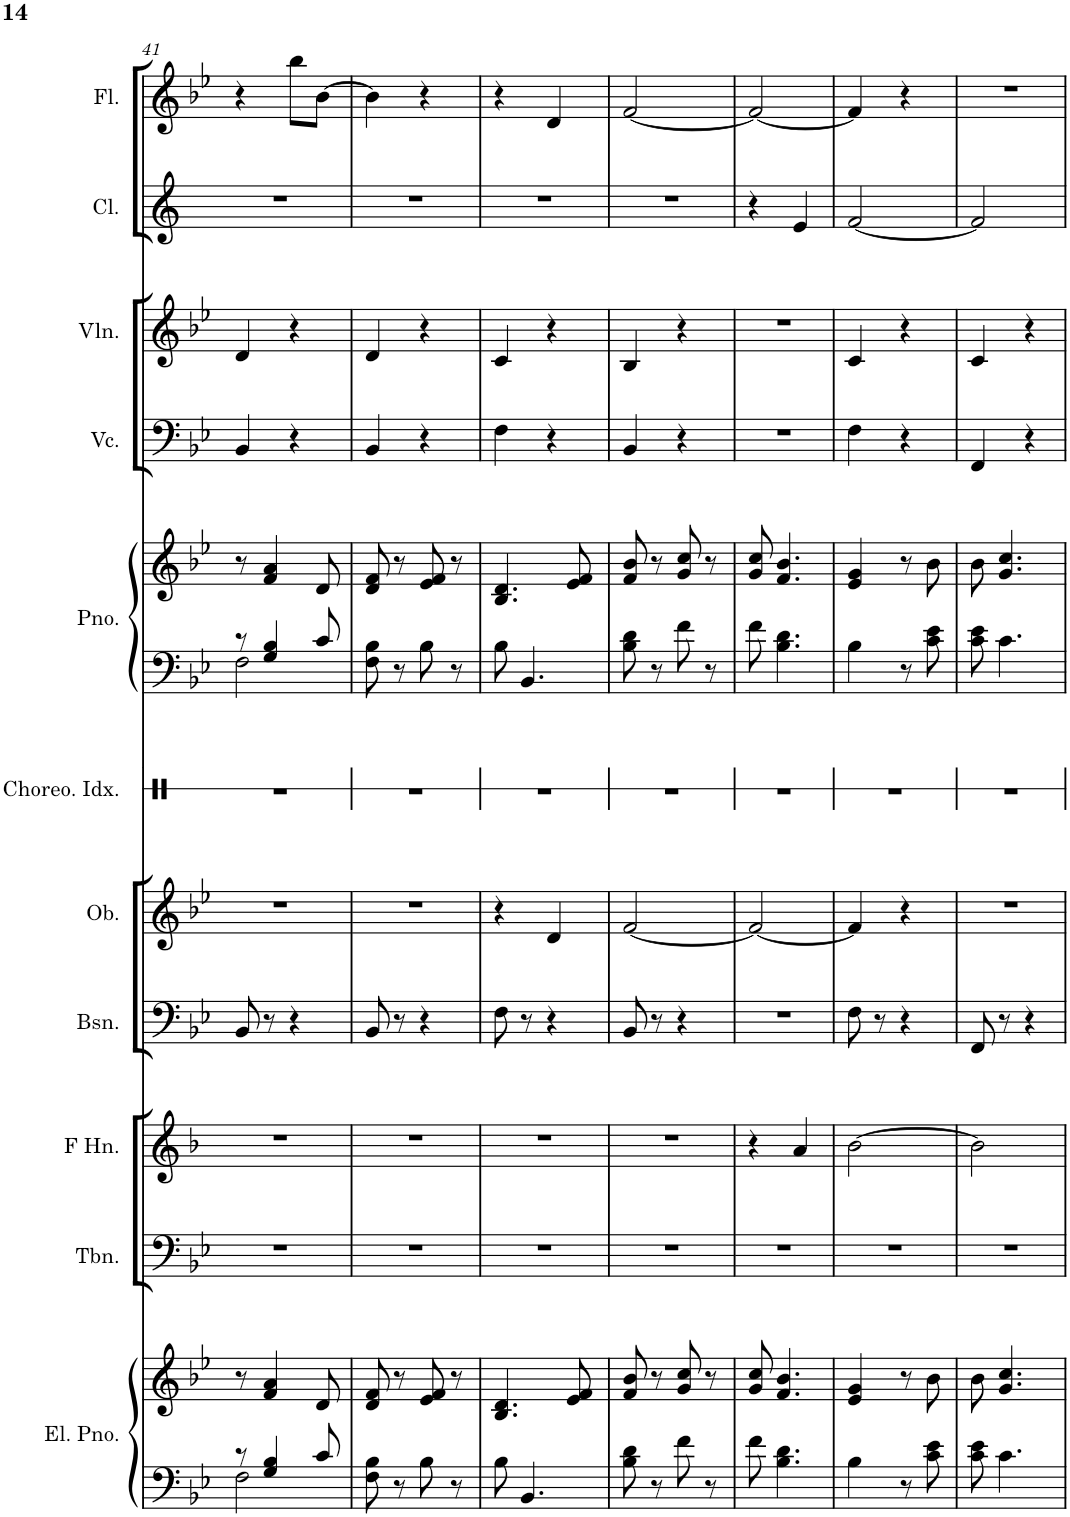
**kern	**kern	**kern	**kern	**kern	**kern	**kern	**kern	**kern	**kern	**kern	**kern	**kern
*part11	*part11	*part10	*part9	*part8	*part7	*part6	*part5	*part5	*part4	*part3	*part2	*part1
*staff13	*staff12	*staff11	*staff10	*staff9	*staff8	*staff7	*staff6	*staff5	*staff4	*staff3	*staff2	*staff1
*I"Electric Piano	*	*I"Trombone	*I"Horn in F	*I"Bassoon	*I"Oboe	*I"Choreographic Index	*I"Piano	*	*I"Violoncello	*I"Violin	*I"Clarinet	*I"Flute
*I'El. Pno.	*	*I'Tbn.	*	*I'Bsn.	*I'Ob.	*I'Choreo. Idx.	*I'Pno.	*	*I'Vc.	*I'Vln.	*I'Cl.	*I'Fl.
!!LO:PB:g=z
*clefF4	*clefG2	*clefF4	*clefG2	*clefF4	*clefG2	*clefX	*clefF4	*clefG2	*clefF4	*clefG2	*clefG2	*clefG2
*	*	*	*Trd4c7	*	*	*	*	*	*	*	*Trd1c2	*
*k[b-e-]	*k[b-e-]	*k[b-e-]	*k[b-]	*k[b-e-]	*k[b-e-]	*k[b-]	*k[b-e-]	*k[b-e-]	*k[b-e-]	*k[b-e-]	*k[]	*k[b-e-]
*M2/4	*M2/4	*M2/4	*M2/4	*M2/4	*M2/4	*M2/4	*M2/4	*M2/4	*M2/4	*M2/4	*M2/4	*M2/4
=41	=41	=41	=41	=41	=41	=41	=41	=41	=41	=41	=41	=41
*^	*	*	*	*	*	*	*^	*	*	*	*	*
8r	2F\	8r	2r	2r	8BB-/	2r	2r	8r	2F\	8r	4BB-/	4d/	2r	4r
4G/ 4B-/	.	4f/ 4a/	.	.	8r	.	.	4G/ 4B-/	.	4f/ 4a/	.	.	.	.
.	.	.	.	.	4r	.	.	.	.	.	4r	4r	.	8bb-\L
8c/	.	8d/	.	.	.	.	.	8c/	.	8d/	.	.	.	[8b-\J
*v	*v	*	*	*	*	*	*	*v	*v	*	*	*	*	*
=42	=42	=42	=42	=42	=42	=42	=42	=42	=42	=42	=42	=42
8F\ 8B-\	8d/ 8f/	2r	2r	8BB-/	2r	2r	8F\ 8B-\	8d/ 8f/	4BB-/	4d/	2r	4b-\]
8r	8r	.	.	8r	.	.	8r	8r	.	.	.	.
8B-\	8e-/ 8f/	.	.	4r	.	.	8B-\	8e-/ 8f/	4r	4r	.	4r
8r	8r	.	.	.	.	.	8r	8r	.	.	.	.
=43	=43	=43	=43	=43	=43	=43	=43	=43	=43	=43	=43	=43
8B-\	4.B-/ 4.d/	2r	2r	8F\	4r	2r	8B-\	4.B-/ 4.d/	4F\	4c/	2r	4r
4.BB-/	.	.	.	8r	.	.	4.BB-/	.	.	.	.	.
.	.	.	.	4r	4d/	.	.	.	4r	4r	.	4d/
.	8e-/ 8f/	.	.	.	.	.	.	8e-/ 8f/	.	.	.	.
=44	=44	=44	=44	=44	=44	=44	=44	=44	=44	=44	=44	=44
8B-\ 8d\	8f/ 8b-/	2r	2r	8BB-/	[2f/	2r	8B-\ 8d\	8f/ 8b-/	4BB-/	4B-/	2r	[2f/
8r	8r	.	.	8r	.	.	8r	8r	.	.	.	.
8f\	8g/ 8cc/	.	.	4r	.	.	8f\	8g/ 8cc/	4r	4r	.	.
8r	8r	.	.	.	.	.	8r	8r	.	.	.	.
=45	=45	=45	=45	=45	=45	=45	=45	=45	=45	=45	=45	=45
8f\	8g/ 8cc/	2r	4r	2r	2f/_	2r	8f\	8g/ 8cc/	2r	2r	4r	2f/_
4.B-\ 4.d\	4.f/ 4.b-/	.	.	.	.	.	4.B-\ 4.d\	4.f/ 4.b-/	.	.	.	.
.	.	.	4a/	.	.	.	.	.	.	.	4e/	.
=46	=46	=46	=46	=46	=46	=46	=46	=46	=46	=46	=46	=46
4B-\	4e-/ 4g/	2r	[2b-\	8F\	4f/]	2r	4B-\	4e-/ 4g/	4F\	4c/	[2f/	4f/]
.	.	.	.	8r	.	.	.	.	.	.	.	.
8r	8r	.	.	4r	4r	.	8r	8r	4r	4r	.	4r
8c\ 8e-\	8b-\	.	.	.	.	.	8c\ 8e-\	8b-\	.	.	.	.
=47	=47	=47	=47	=47	=47	=47	=47	=47	=47	=47	=47	=47
8c\ 8e-\	8b-\	2r	2b-\]	8FF/	2r	2r	8c\ 8e-\	8b-\	4FF/	4c/	2f/]	2r
4.c\	4.g/ 4.cc/	.	.	8r	.	.	4.c\	4.g/ 4.cc/	.	.	.	.
.	.	.	.	4r	.	.	.	.	4r	4r	.	.
=	=	=	=	=	=	=	=	=	=	=	=	=
*-	*-	*-	*-	*-	*-	*-	*-	*-	*-	*-	*-	*-
